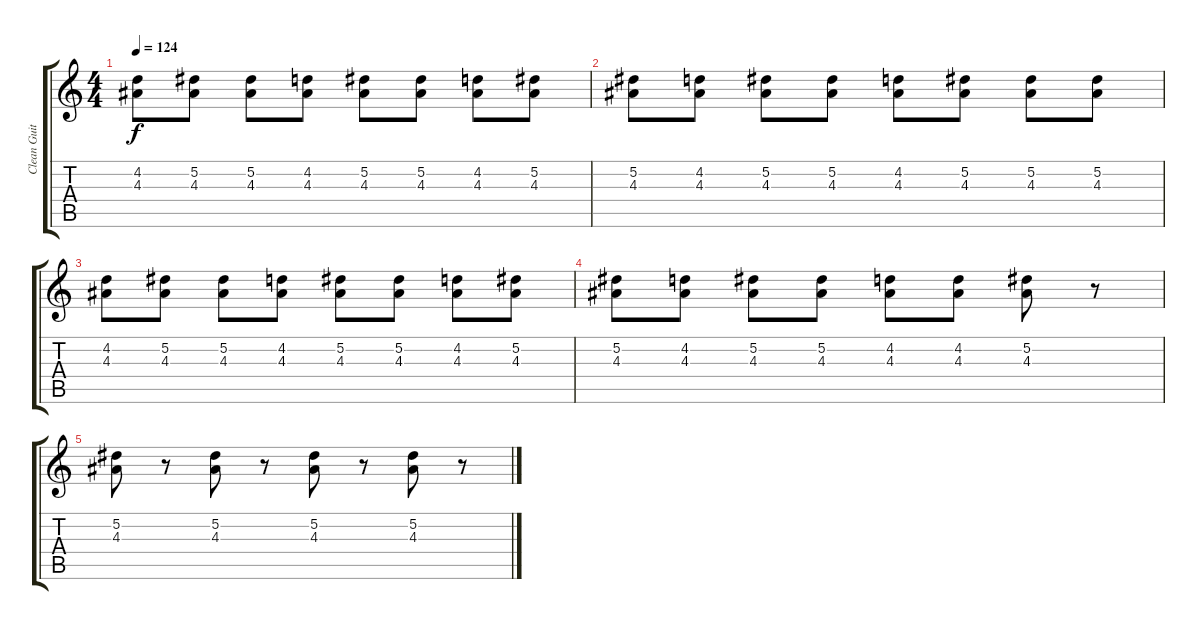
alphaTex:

\track ("Clean Guitar 2" "Clean Guit") {instrument electricguitarclean}
\staff {score tabs}
\tuning (Eb4 Bb3 Gb3 Db3 Ab2 Eb2) {hide}
\ts (4 4)
\tempo 124
\clef g2
\ks c
(4.2 4.3).8{dy f volume 6} (5.2 4.3).8 (5.2 4.3).8 (4.2 4.3).8 (5.2 4.3).8 (5.2 4.3).8 (4.2 4.3).8 (5.2 4.3).8 |
(5.2 4.3).8 (4.2 4.3).8 (5.2 4.3).8 (5.2 4.3).8 (4.2 4.3).8 (5.2 4.3).8 (5.2 4.3).8 (5.2 4.3).8 |
(4.2 4.3).8 (5.2 4.3).8 (5.2 4.3).8 (4.2 4.3).8 (5.2 4.3).8 (5.2 4.3).8 (4.2 4.3).8 (5.2 4.3).8 |
(5.2 4.3).8 (4.2 4.3).8 (5.2 4.3).8 (5.2 4.3).8 (4.2 4.3).8 (4.2 4.3).8 (5.2 4.3).8{volume 0} r.8 |
(5.2 4.3).8 r.8 (5.2 4.3).8 r.8 (5.2 4.3).8 r.8 (5.2 4.3).8 r.8
